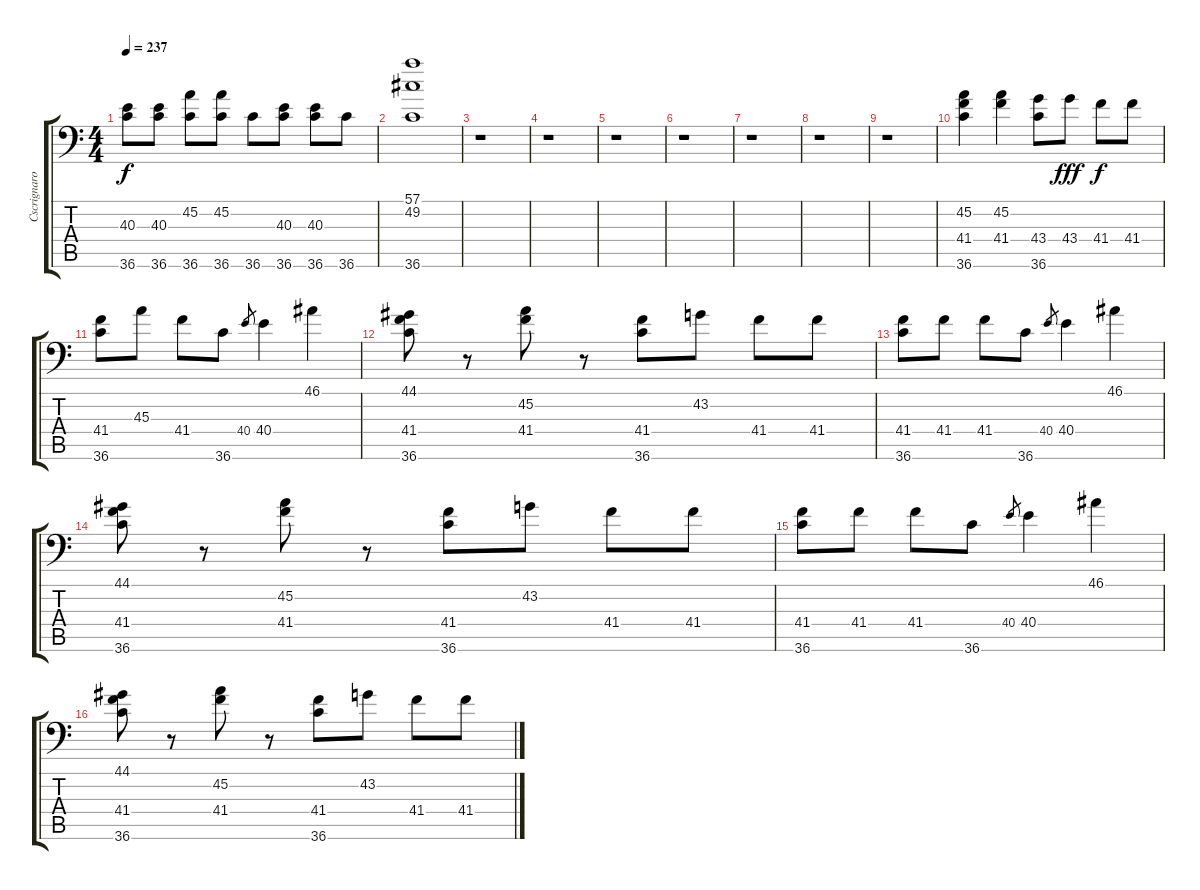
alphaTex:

\track ("Cscrignaro" "Cscrignaro") {instrument acousticgrandpiano}
\staff {score tabs}
\tuning (C-1 C-1 C-1 C-1 C-1 C-1) {hide}
\ts (4 4)
\tempo 237
\clef f4
\ks c
(40.3 36.6).8{dy f} (40.3 36.6).8 (45.2 36.6).8 (45.2 36.6).8 36.6.8 (40.3 36.6).8 (40.3 36.6).8 36.6.8 |
(57.1 49.2 36.6).1 |
r.1 |
r.1 |
r.1 |
r.1 |
r.1 |
r.1 |
r.1 |
(45.2 41.4 36.6).4 (45.2 41.4).4 (43.4 36.6).8 43.4.8{dy fff} 41.4.8{dy f} 41.4.8 |
(41.4 36.6).8 45.3.8 41.4.8 36.6.8 40.4.8{gr} 40.4.4 46.1.4 |
(44.1 41.4 36.6).8 r.8 (45.2 41.4).8 r.8 (41.4 36.6).8 43.2.8 41.4.8 41.4.8 |
(41.4 36.6).8 41.4.8 41.4.8 36.6.8 40.4.8{gr} 40.4.4 46.1.4 |
(44.1 41.4 36.6).8 r.8 (45.2 41.4).8 r.8 (41.4 36.6).8 43.2.8 41.4.8 41.4.8 |
(41.4 36.6).8 41.4.8 41.4.8 36.6.8 40.4.8{gr} 40.4.4 46.1.4 |
(44.1 41.4 36.6).8 r.8 (45.2 41.4).8 r.8 (41.4 36.6).8 43.2.8 41.4.8 41.4.8
